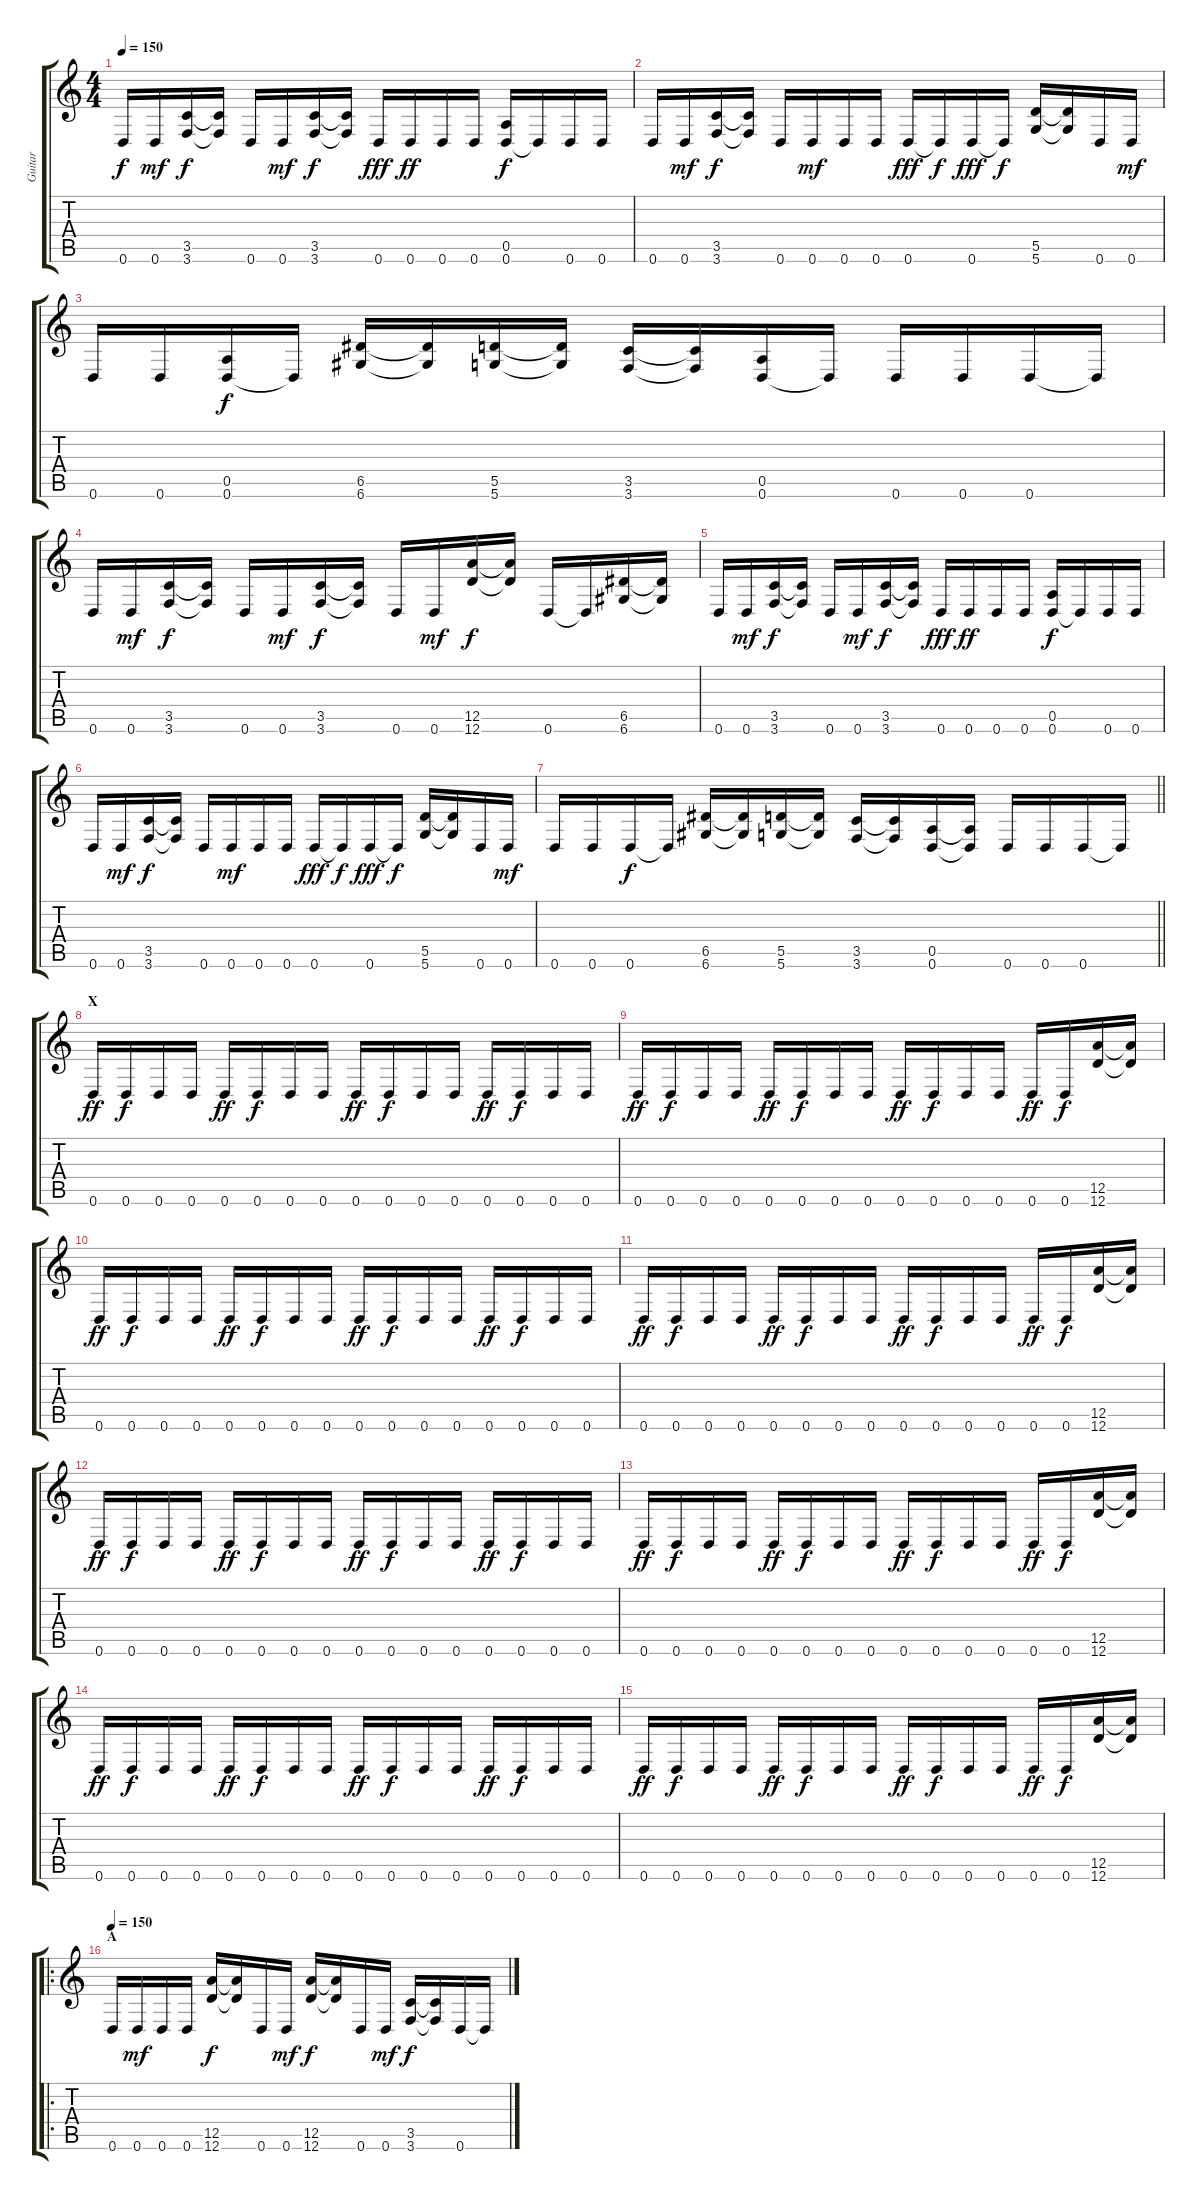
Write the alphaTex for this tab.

\track ("Guitar" "Guitar") {instrument distortionguitar}
\staff {score tabs}
\tuning (E4 B3 G3 D3 A2 D2) {hide}
\ts (4 4)
\tempo 150
\clef g2
\ks c
0.6.16{dy f} 0.6.16{dy mf} (3.5 3.6).16{dy f} (3.5{t} 3.6{t}).16 0.6.16 0.6.16{dy mf} (3.5 3.6).16{dy f} (3.5{t} 3.6{t}).16 0.6.16{dy fff} 0.6.16{dy ff} 0.6.16 0.6.16 (0.5 0.6).16{dy f} 0.6{t}.16 0.6.16 0.6.16 |
0.6.16 0.6.16{dy mf} (3.5 3.6).16{dy f} (3.5{t} 3.6{t}).16 0.6.16 0.6.16{dy mf} 0.6.16 0.6.16 0.6.16{dy fff} 0.6{t}.16{dy f} 0.6.16{dy fff} 0.6{t}.16{dy f} (5.5 5.6).16 (5.5{t} 5.6{t}).16 0.6.16 0.6.16{dy mf} |
0.6.16 0.6.16 (0.5 0.6).16{dy f} 0.6{t}.16 (6.5 6.6).16 (6.5{t} 6.6{t}).16 (5.5 5.6).16 (5.5{t} 5.6{t}).16 (3.5 3.6).16 (3.5{t} 3.6{t}).16 (0.5 0.6).16 0.6{t}.16 0.6.16 0.6.16 0.6.16 0.6{t}.16 |
0.6.16 0.6.16{dy mf} (3.5 3.6).16{dy f} (3.5{t} 3.6{t}).16 0.6.16 0.6.16{dy mf} (3.5 3.6).16{dy f} (3.5{t} 3.6{t}).16 0.6.16 0.6.16{dy mf} (12.5 12.6).16{dy f} (12.5{t} 12.6{t}).16 0.6.16 0.6{t}.16 (6.5 6.6).16 (6.5{t} 6.6{t}).16 |
0.6.16 0.6.16{dy mf} (3.5 3.6).16{dy f} (3.5{t} 3.6{t}).16 0.6.16 0.6.16{dy mf} (3.5 3.6).16{dy f} (3.5{t} 3.6{t}).16 0.6.16{dy fff} 0.6.16{dy ff} 0.6.16 0.6.16 (0.5 0.6).16{dy f} 0.6{t}.16 0.6.16 0.6.16 |
0.6.16 0.6.16{dy mf} (3.5 3.6).16{dy f} (3.5{t} 3.6{t}).16 0.6.16 0.6.16{dy mf} 0.6.16 0.6.16 0.6.16{dy fff} 0.6{t}.16{dy f} 0.6.16{dy fff} 0.6{t}.16{dy f} (5.5 5.6).16 (5.5{t} 5.6{t}).16 0.6.16 0.6.16{dy mf} |
\barLineRight lightlight
0.6.16 0.6.16 0.6.16{dy f} 0.6{t}.16 (6.5 6.6).16 (6.5{t} 6.6{t}).16 (5.5 5.6).16 (5.5{t} 5.6{t}).16 (3.5 3.6).16 (3.5{t} 3.6{t}).16 (0.5 0.6).16 (0.5{t} 0.6{t}).16 0.6.16 0.6.16 0.6.16 0.6{t}.16 |
\section ("" "X")
0.6.16{dy ff} 0.6.16{dy f} 0.6.16 0.6.16 0.6.16{dy ff} 0.6.16{dy f} 0.6.16 0.6.16 0.6.16{dy ff} 0.6.16{dy f} 0.6.16 0.6.16 0.6.16{dy ff} 0.6.16{dy f} 0.6.16 0.6.16 |
0.6.16{dy ff} 0.6.16{dy f} 0.6.16 0.6.16 0.6.16{dy ff} 0.6.16{dy f} 0.6.16 0.6.16 0.6.16{dy ff} 0.6.16{dy f} 0.6.16 0.6.16 0.6.16{dy ff} 0.6.16{dy f} (12.5 12.6).16 (12.5{t} 12.6{t}).16 |
0.6.16{dy ff} 0.6.16{dy f} 0.6.16 0.6.16 0.6.16{dy ff} 0.6.16{dy f} 0.6.16 0.6.16 0.6.16{dy ff} 0.6.16{dy f} 0.6.16 0.6.16 0.6.16{dy ff} 0.6.16{dy f} 0.6.16 0.6.16 |
0.6.16{dy ff} 0.6.16{dy f} 0.6.16 0.6.16 0.6.16{dy ff} 0.6.16{dy f} 0.6.16 0.6.16 0.6.16{dy ff} 0.6.16{dy f} 0.6.16 0.6.16 0.6.16{dy ff} 0.6.16{dy f} (12.5 12.6).16 (12.5{t} 12.6{t}).16 |
0.6.16{dy ff} 0.6.16{dy f} 0.6.16 0.6.16 0.6.16{dy ff} 0.6.16{dy f} 0.6.16 0.6.16 0.6.16{dy ff} 0.6.16{dy f} 0.6.16 0.6.16 0.6.16{dy ff} 0.6.16{dy f} 0.6.16 0.6.16 |
0.6.16{dy ff} 0.6.16{dy f} 0.6.16 0.6.16 0.6.16{dy ff} 0.6.16{dy f} 0.6.16 0.6.16 0.6.16{dy ff} 0.6.16{dy f} 0.6.16 0.6.16 0.6.16{dy ff} 0.6.16{dy f} (12.5 12.6).16 (12.5{t} 12.6{t}).16 |
0.6.16{dy ff} 0.6.16{dy f} 0.6.16 0.6.16 0.6.16{dy ff} 0.6.16{dy f} 0.6.16 0.6.16 0.6.16{dy ff} 0.6.16{dy f} 0.6.16 0.6.16 0.6.16{dy ff} 0.6.16{dy f} 0.6.16 0.6.16 |
0.6.16{dy ff} 0.6.16{dy f} 0.6.16 0.6.16 0.6.16{dy ff} 0.6.16{dy f} 0.6.16 0.6.16 0.6.16{dy ff} 0.6.16{dy f} 0.6.16 0.6.16 0.6.16{dy ff} 0.6.16{dy f} (12.5 12.6).16 (12.5{t} 12.6{t}).16 |
\ro
\section ("" "A")
\tempo 150
0.6.16 0.6.16{dy mf} 0.6.16 0.6.16 (12.5 12.6).16{dy f} (12.5{t} 12.6{t}).16 0.6.16 0.6.16{dy mf} (12.5 12.6).16{dy f} (12.5{t} 12.6{t}).16 0.6.16 0.6.16{dy mf} (3.5 3.6).16{dy f} (3.5{t} 3.6{t}).16 0.6.16 0.6{t}.16
